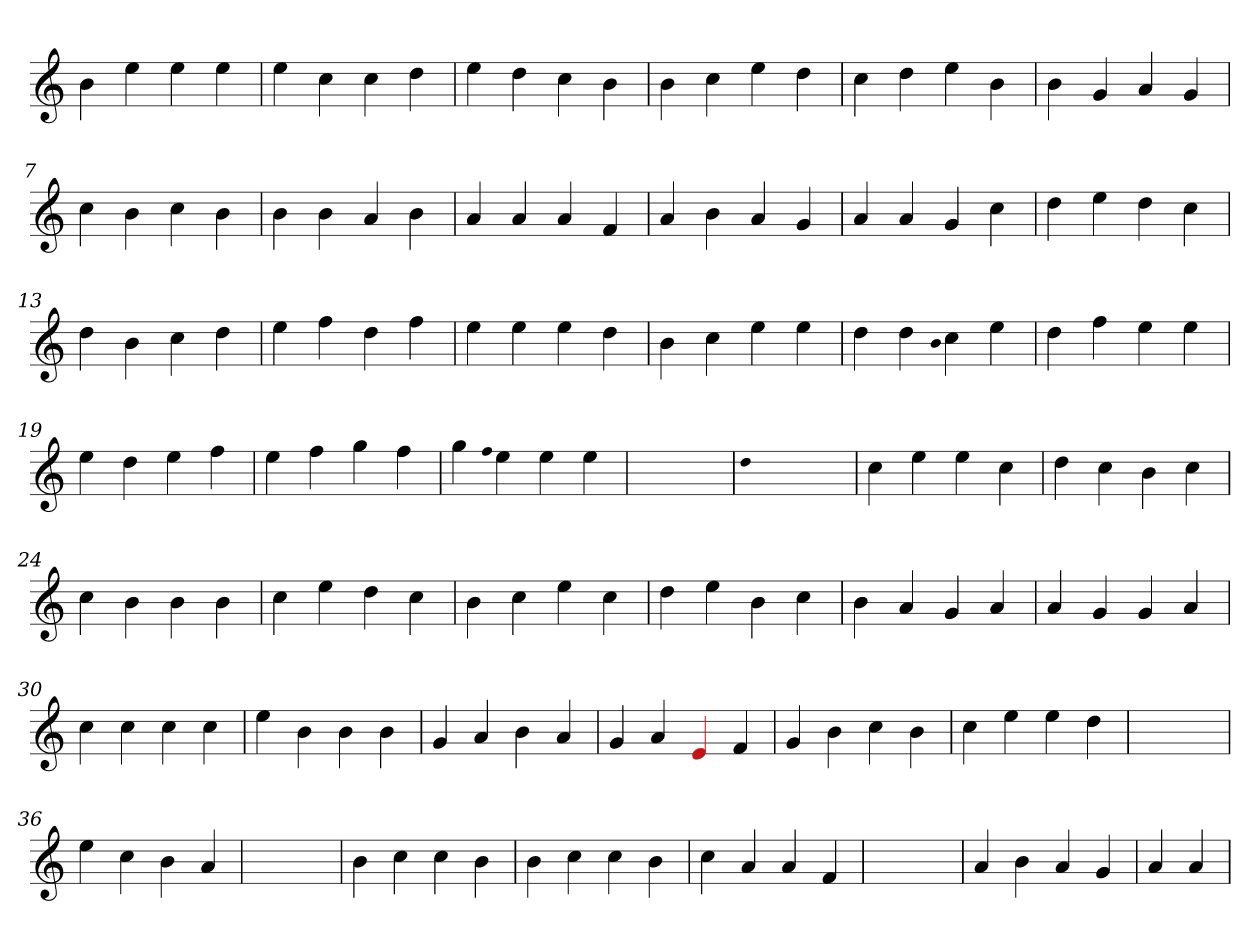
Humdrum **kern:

**kern
*part1
*staff1
*clefG2
=1
4b
4ee
4ee
4ee
=2
4ee
4cc
4cc
4dd
=3
4ee
4dd
4cc
4b
=4
4b
4cc
4ee
4dd
=5
4cc
4dd
4ee
4b
=6
4b
4g
4a
4g
=7
4cc
4b
4cc
4b
=8
4b
4b
4a
4b
=9
4a
4a
4a
4f
=10
4a
4b
4a
4g
=11
4a
4a
4g
4cc
=12
4dd
4ee
4dd
4cc
=13
4dd
4b
4cc
4dd
=14
4ee
4ff
4dd
4ff
=15
4ee
4ee
4ee
4dd
=16
4b
4cc
4ee
4ee
=17
4dd
4dd
qqb
4cc
4ee
=18
4dd
4ff
4ee
4ee
=19
4ee
4dd
4ee
4ff
=20
4ee
4ff
4gg
4ff
=21
4gg
qqff
4ee
4ee
4ee
=22
1ryy
=22
qqdd
1ryy
=22
4cc
4ee
4ee
4cc
=23
4dd
4cc
4b
4cc
=24
4cc
4b
4b
4b
=25
4cc
4ee
4dd
4cc
=26
4b
4cc
4ee
4cc
=27
4dd
4ee
4b
4cc
=28
4b
4a
4g
4a
=29
4a
4g
4g
4a
=30
4cc
4cc
4cc
4cc
=31
4ee
4b
4b
4b
=32
4g
4a
4b
4a
=33
4g
4a
4Re
4f
=34
4g
4b
4cc
4b
=35
4cc
4ee
4ee
4dd
=36
1ryy
=36
4ee
4cc
4b
4a
=37
1ryy
=37
4b
4cc
4cc
4b
=38
4b
4cc
4cc
4b
=39
4cc
4a
4a
4f
=40
1ryy
=40
4a
4b
4a
4g
=41
4a
4a
=
*-
